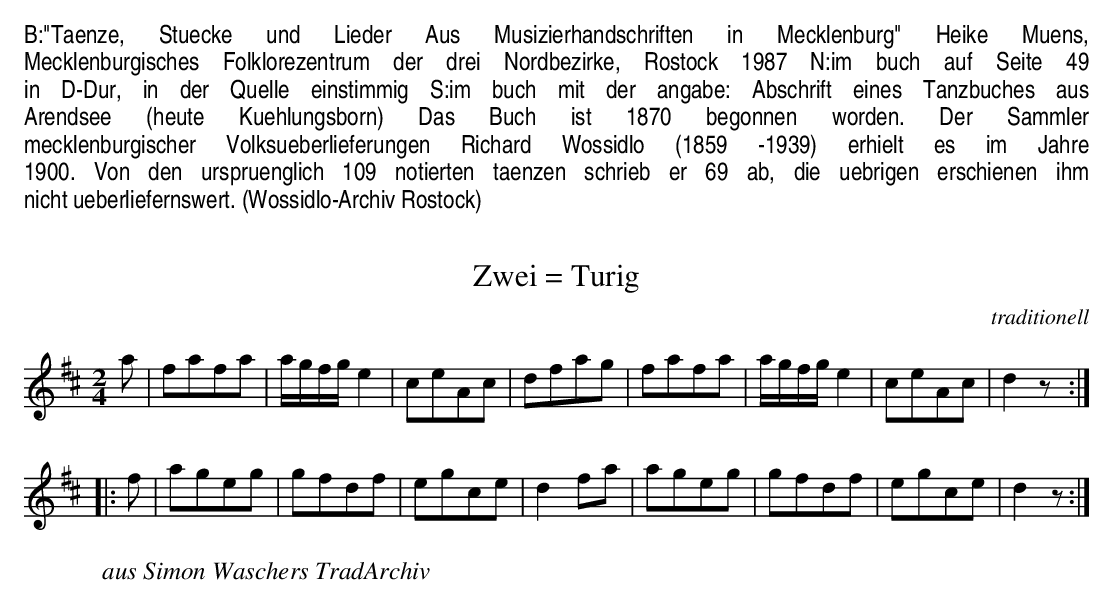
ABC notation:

X:1
T:Zwei = Turig
C:traditionell
%%textfont Helvetica-Narrow 10pt
%%begintext align
B:"Taenze, Stuecke und Lieder Aus Musizierhandschriften in Mecklenburg" Heike Muens, Mecklenburgisches Folklorezentrum der drei Nordbezirke, Rostock 1987
N:im buch auf Seite 49 in D-Dur, in der Quelle einstimmig
S:im buch mit der angabe: Abschrift eines Tanzbuches aus Arendsee (heute Kuehlungsborn) Das Buch ist 1870 begonnen worden. Der Sammler mecklenburgischer Volksueberlieferungen Richard Wossidlo (1859 -1939) erhielt es im Jahre 1900. Von den urspruenglich 109 notierten taenzen schrieb er 69 ab, die uebrigen erschienen ihm nicht ueberliefernswert. (Wossidlo-Archiv Rostock)
%%endtext
M:2/4
L:1/8
K:D
a |\
fafa | a/g/f/g/ e2 | ceAc | dfag |\
fafa | a/g/f/g/ e2 | ceAc | d2 z :|
|: f |\
ageg | gfdf | egce | d2 fa |\
ageg | gfdf | egce | d2 z :|
W:aus Simon Waschers TradArchiv
